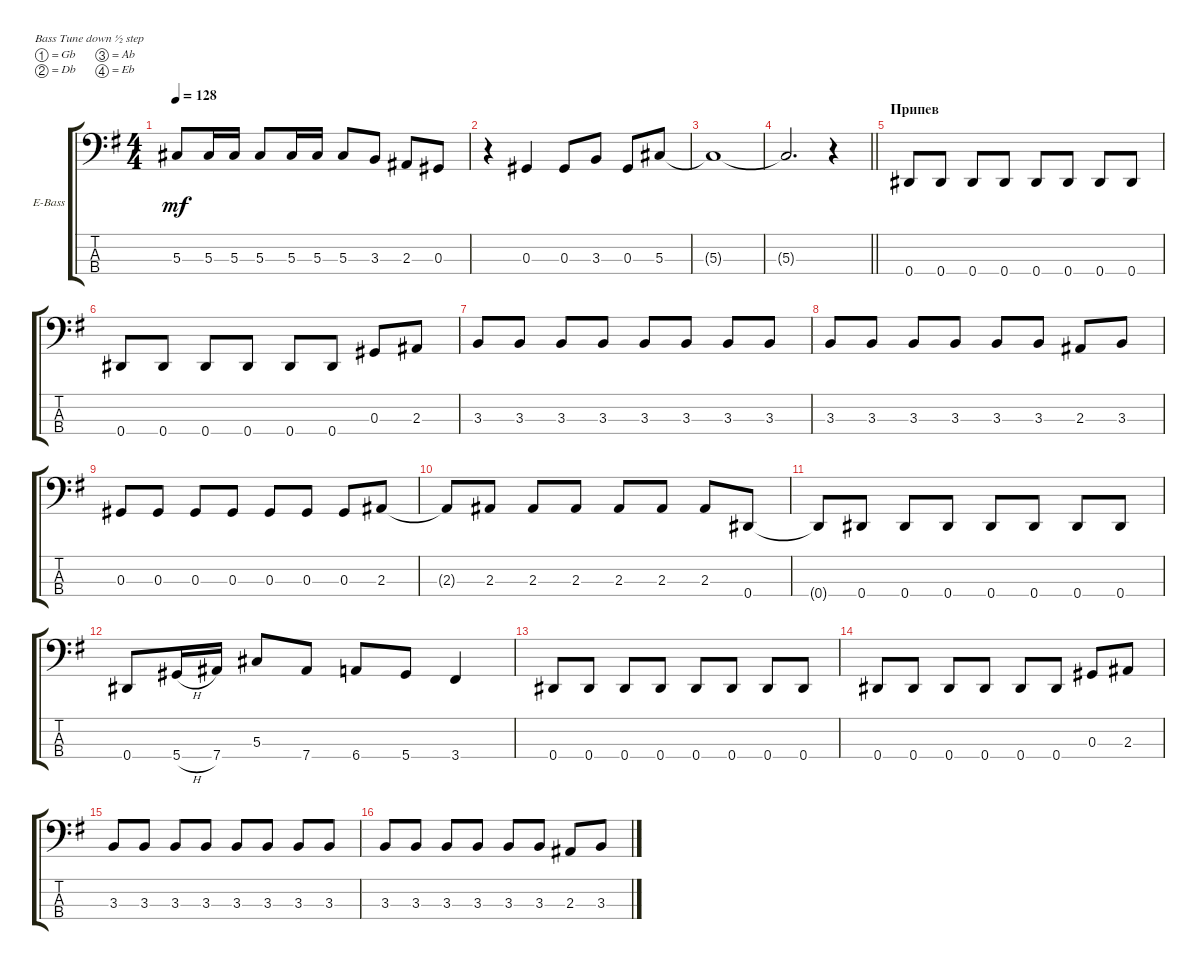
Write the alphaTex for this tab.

\bracketExtendMode groupsimilarinstruments
\firstSystemTrackNameOrientation horizontal
\otherSystemsTrackNameOrientation horizontal
\track ("Бас" "E-Bass") {instrument electricbassfinger}
\staff {score tabs}
\tuning (Gb2 Db2 Ab1 Eb1)
\ts (4 4)
\tempo 128
\clef f4
\ks eminor
5.3{t}.8{dy mf} 5.3.16 5.3.16 5.3.8 5.3.16 5.3.16 5.3.8 3.3.8 2.3.8 0.3.8 |
r.4 0.3.4 0.3.8 3.3.8 0.3.8 5.3.8 |
5.3{t}.1 |
\barLineRight lightlight
5.3{t}.2{d} r.4 |
\section ("" "Припев")
0.4.8 0.4.8 0.4.8 0.4.8 0.4.8 0.4.8 0.4.8 0.4.8 |
0.4.8 0.4.8 0.4.8 0.4.8 0.4.8 0.4.8 0.3.8 2.3.8 |
3.3.8 3.3.8 3.3.8 3.3.8 3.3.8 3.3.8 3.3.8 3.3.8 |
3.3.8 3.3.8 3.3.8 3.3.8 3.3.8 3.3.8 2.3.8 3.3.8 |
0.3.8 0.3.8 0.3.8 0.3.8 0.3.8 0.3.8 0.3.8 2.3.8 |
2.3{t}.8 2.3.8 2.3.8 2.3.8 2.3.8 2.3.8 2.3.8 0.4.8 |
0.4{t}.8 0.4.8 0.4.8 0.4.8 0.4.8 0.4.8 0.4.8 0.4.8 |
0.4.8 5.4{h}.16 7.4.16 5.3.8 7.4.8 6.4.8 5.4.8 3.4.4 |
0.4.8 0.4.8 0.4.8 0.4.8 0.4.8 0.4.8 0.4.8 0.4.8 |
0.4.8 0.4.8 0.4.8 0.4.8 0.4.8 0.4.8 0.3.8 2.3.8 |
3.3.8 3.3.8 3.3.8 3.3.8 3.3.8 3.3.8 3.3.8 3.3.8 |
3.3.8 3.3.8 3.3.8 3.3.8 3.3.8 3.3.8 2.3.8 3.3.8
